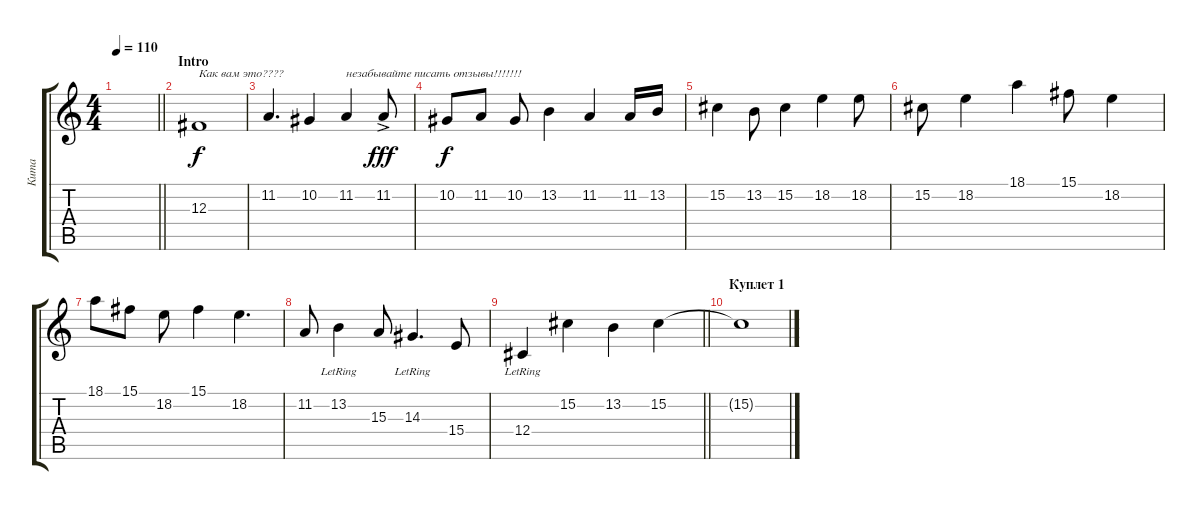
\track ("Кита " "Кита ") {instrument electricpiano1}
\staff {score tabs}
\tuning (Eb4 Bb3 Gb3 Db3 Ab2 Eb2) {hide}
\ts (4 4)
\tempo 110
\clef g2
\barLineRight lightlight
\ks c
|
\section ("" "Intro")
12.3.1{txt "Как вам это????"} |
11.2.4{d} 10.2.4 11.2.4{txt "незабывайте писать отзывы!!!!!!!"} 11.2{ac}.8{dy fff} |
10.2.8{dy f} 11.2.8 10.2.8 13.2.4 11.2.4 11.2.16 13.2.16 |
15.2.4 13.2.8 15.2.4 18.2.4 18.2.8 |
15.2.8 18.2.4 18.1.4 15.1.8 18.2.4 |
18.1.8 15.1.8 18.2.8 15.1.4 18.2.4{d} |
11.2.8 13.2{lr}.4 15.3.8 14.3{lr}.4{d} 15.4.8 |
\barLineRight lightlight
12.4{lr}.4 15.2.4 13.2.4 15.2.4 |
\section ("" "Куплет 1")
15.2{t}.1
